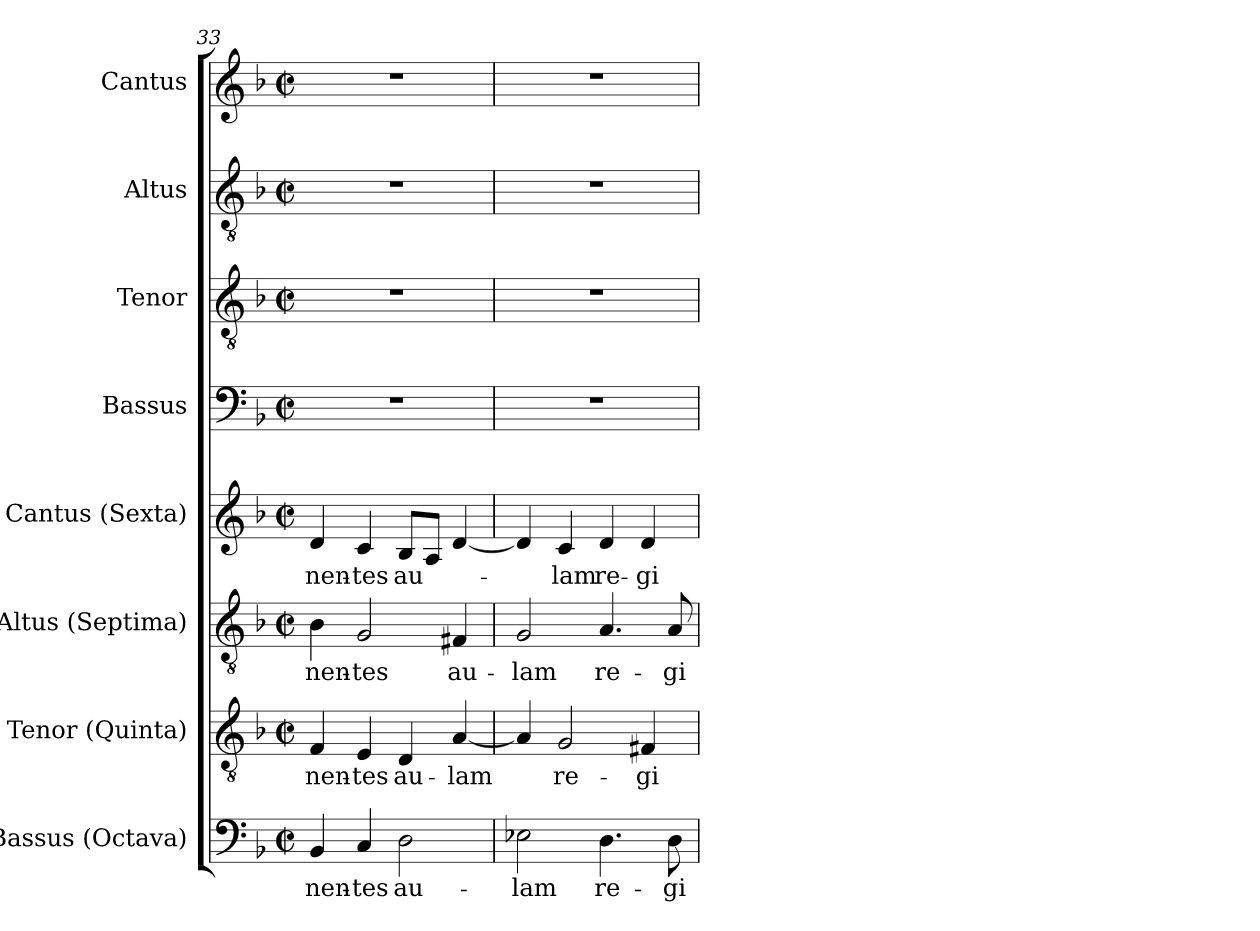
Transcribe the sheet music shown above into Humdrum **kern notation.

**kern	**text	**kern	**text	**kern	**text	**kern	**text	**kern	**kern	**kern	**kern
*part8	*part8	*part7	*part7	*part6	*part6	*part5	*part5	*part4	*part3	*part2	*part1
*staff8	*staff8	*staff7	*staff7	*staff6	*staff6	*staff5	*staff5	*staff4	*staff3	*staff2	*staff1
*I"Bassus (Octava)	*	*I"Tenor (Quinta)	*	*I"Altus (Septima)	*	*I"Cantus (Sexta)	*	*I"Bassus	*I"Tenor	*I"Altus	*I"Cantus
*I'B.	*	*I'T.	*	*I'T.	*	*I'A.	*	*I'B.	*I'T.	*I'T.	*I'A.
*clefF4	*	*clefGv2	*	*clefGv2	*	*clefG2	*	*clefF4	*clefGv2	*clefGv2	*clefG2
*	*	*ITrd7c12	*	*ITrd7c12	*	*	*	*	*ITrd7c12	*ITrd7c12	*
*k[b-]	*	*k[b-]	*	*k[b-]	*	*k[b-]	*	*k[b-]	*k[b-]	*k[b-]	*k[b-]
*F:	*	*F:	*	*F:	*	*F:	*	*F:	*F:	*F:	*F:
*M2/2	*	*M2/2	*	*M2/2	*	*M2/2	*	*M2/2	*M2/2	*M2/2	*M2/2
*met(c|)	*	*met(c|)	*	*met(c|)	*	*met(c|)	*	*met(c|)	*met(c|)	*met(c|)	*met(c|)
=33	=33	=33	=33	=33	=33	=33	=33	=33	=33	=33	=33
!	!LO:LY:b:color=#000000	!	!	!	!	!	!	!	!	!	!
!	!	!	!LO:LY:b:color=#000000	!	!	!	!	!	!	!	!
!	!	!	!	!	!LO:LY:b:color=#000000	!	!	!	!	!	!
!	!	!	!	!	!	!	!LO:LY:b:color=#000000	!	!	!	!
4BB-i/	-nen-	4FFi/	-nen-	4BB-i\	-nen-	4di/	-nen-	1r	1r	1r	1r
!	!LO:LY:b:color=#000000	!	!	!	!	!	!	!	!	!	!
!	!	!	!LO:LY:b:color=#000000	!	!	!	!	!	!	!	!
!	!	!	!	!	!LO:LY:b:color=#000000	!	!	!	!	!	!
!	!	!	!	!	!	!	!LO:LY:b:color=#000000	!	!	!	!
4Ci/	-tes	4EEi/	-tes	2GGi/	-tes	4ci/	-tes	.	.	.	.
!	!LO:LY:b:color=#000000	!	!	!	!	!	!	!	!	!	!
!	!	!	!LO:LY:b:color=#000000	!	!	!	!	!	!	!	!
!	!	!	!	!	!	!	!LO:LY:b:color=#000000	!	!	!	!
2Di\	au-	4DDi/	au-	.	.	8B-i/L	au-	.	.	.	.
.	.	.	.	.	.	8Ai/J	.	.	.	.	.
!	!	!	!LO:LY:b:color=#000000	!	!	!	!	!	!	!	!
!	!	!	!	!	!LO:LY:b:color=#000000	!	!	!	!	!	!
.	.	[<4AAi/	-lam	4FF#Xi/	au-	[<4di/	.	.	.	.	.
=34	=34	=34	=34	=34	=34	=34	=34	=34	=34	=34	=34
!	!LO:LY:b:color=#000000	!	!	!	!	!	!	!	!	!	!
!	!	!	!	!	!LO:LY:b:color=#000000	!	!	!	!	!	!
2E-Xi\	-lam	4AAi/]	.	2GGi/	-lam	4di/]	.	1r	1r	1r	1r
!	!	!	!LO:LY:b:color=#000000	!	!	!	!	!	!	!	!
!	!	!	!	!	!	!	!LO:LY:b:color=#000000	!	!	!	!
.	.	2GGi/	re-	.	.	4ci/	-lam	.	.	.	.
!	!LO:LY:b:color=#000000	!	!	!	!	!	!	!	!	!	!
!	!	!	!	!	!LO:LY:b:color=#000000	!	!	!	!	!	!
!	!	!	!	!	!	!	!LO:LY:b:color=#000000	!	!	!	!
4.Di\	re-	.	.	4.AAi/	re-	4di/	re-	.	.	.	.
!	!	!	!LO:LY:b:color=#000000	!	!	!	!	!	!	!	!
!	!	!	!	!	!	!	!LO:LY:b:color=#000000	!	!	!	!
.	.	4FF#Xi/	-gi-	.	.	4di/	-gi-	.	.	.	.
!	!LO:LY:b:color=#000000	!	!	!	!	!	!	!	!	!	!
!	!	!	!	!	!LO:LY:b:color=#000000	!	!	!	!	!	!
8Di\	-gi-	.	.	8AAi/	-gi-	.	.	.	.	.	.
=	=	=	=	=	=	=	=	=	=	=	=
*-	*-	*-	*-	*-	*-	*-	*-	*-	*-	*-	*-
